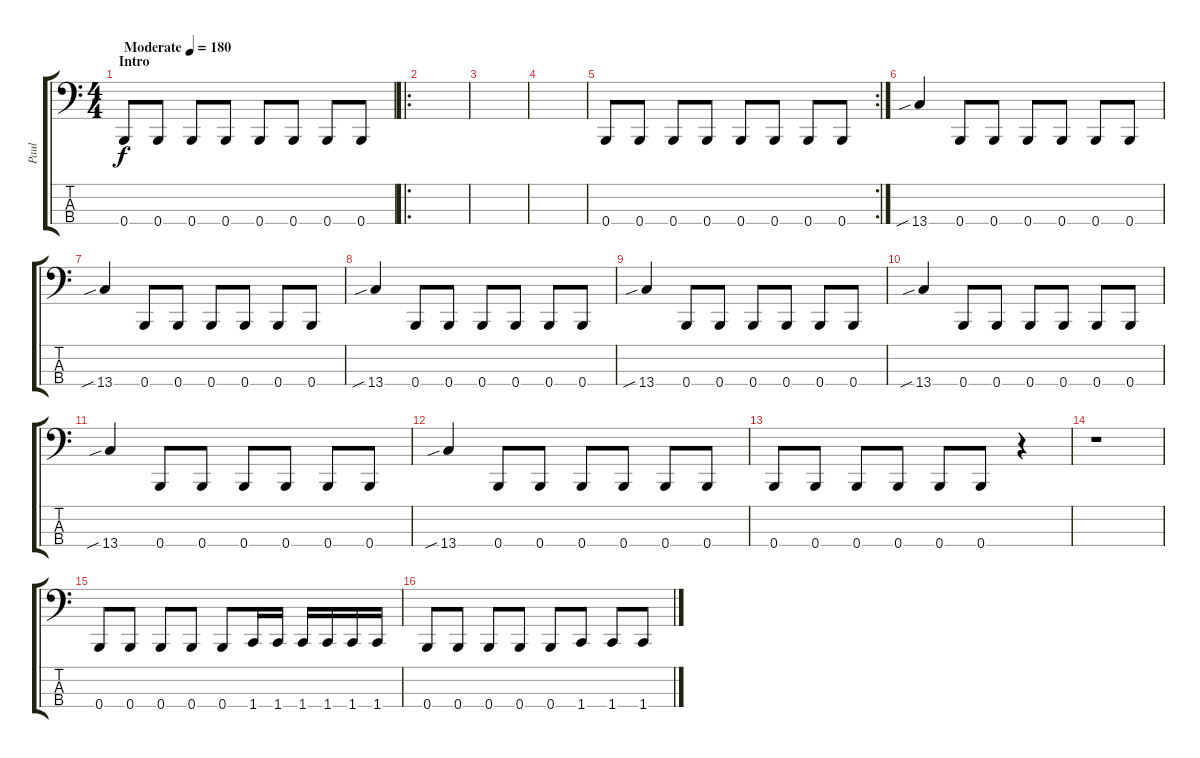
\track ("Paul" "Paul") {instrument electricbasspick}
\staff {score tabs}
\tuning (E2 B1 Gb1 B0) {hide}
\ts (4 4)
\section ("" "Intro")
\tempo (180 "Moderate")
\clef f4
\ks c
0.4.8{dy f instrument electricbasspick} 0.4.8 0.4.8 0.4.8 0.4.8 0.4.8 0.4.8 0.4.8 |
\ro
|
|
|
\rc 2
0.4.8 0.4.8 0.4.8 0.4.8 0.4.8 0.4.8 0.4.8 0.4.8 |
13.4{sib}.4 0.4.8 0.4.8 0.4.8 0.4.8 0.4.8 0.4.8 |
13.4{sib}.4 0.4.8 0.4.8 0.4.8 0.4.8 0.4.8 0.4.8 |
13.4{sib}.4 0.4.8 0.4.8 0.4.8 0.4.8 0.4.8 0.4.8 |
13.4{sib}.4 0.4.8 0.4.8 0.4.8 0.4.8 0.4.8 0.4.8 |
13.4{sib}.4 0.4.8 0.4.8 0.4.8 0.4.8 0.4.8 0.4.8 |
13.4{sib}.4 0.4.8 0.4.8 0.4.8 0.4.8 0.4.8 0.4.8 |
13.4{sib}.4 0.4.8 0.4.8 0.4.8 0.4.8 0.4.8 0.4.8 |
0.4.8 0.4.8 0.4.8 0.4.8 0.4.8 0.4.8 r.4 |
r.1 |
0.4.8 0.4.8 0.4.8 0.4.8 0.4.8 1.4.16 1.4.16 1.4.16 1.4.16 1.4.16 1.4.16 |
0.4.8 0.4.8 0.4.8 0.4.8 0.4.8 1.4.8 1.4.8 1.4.8
